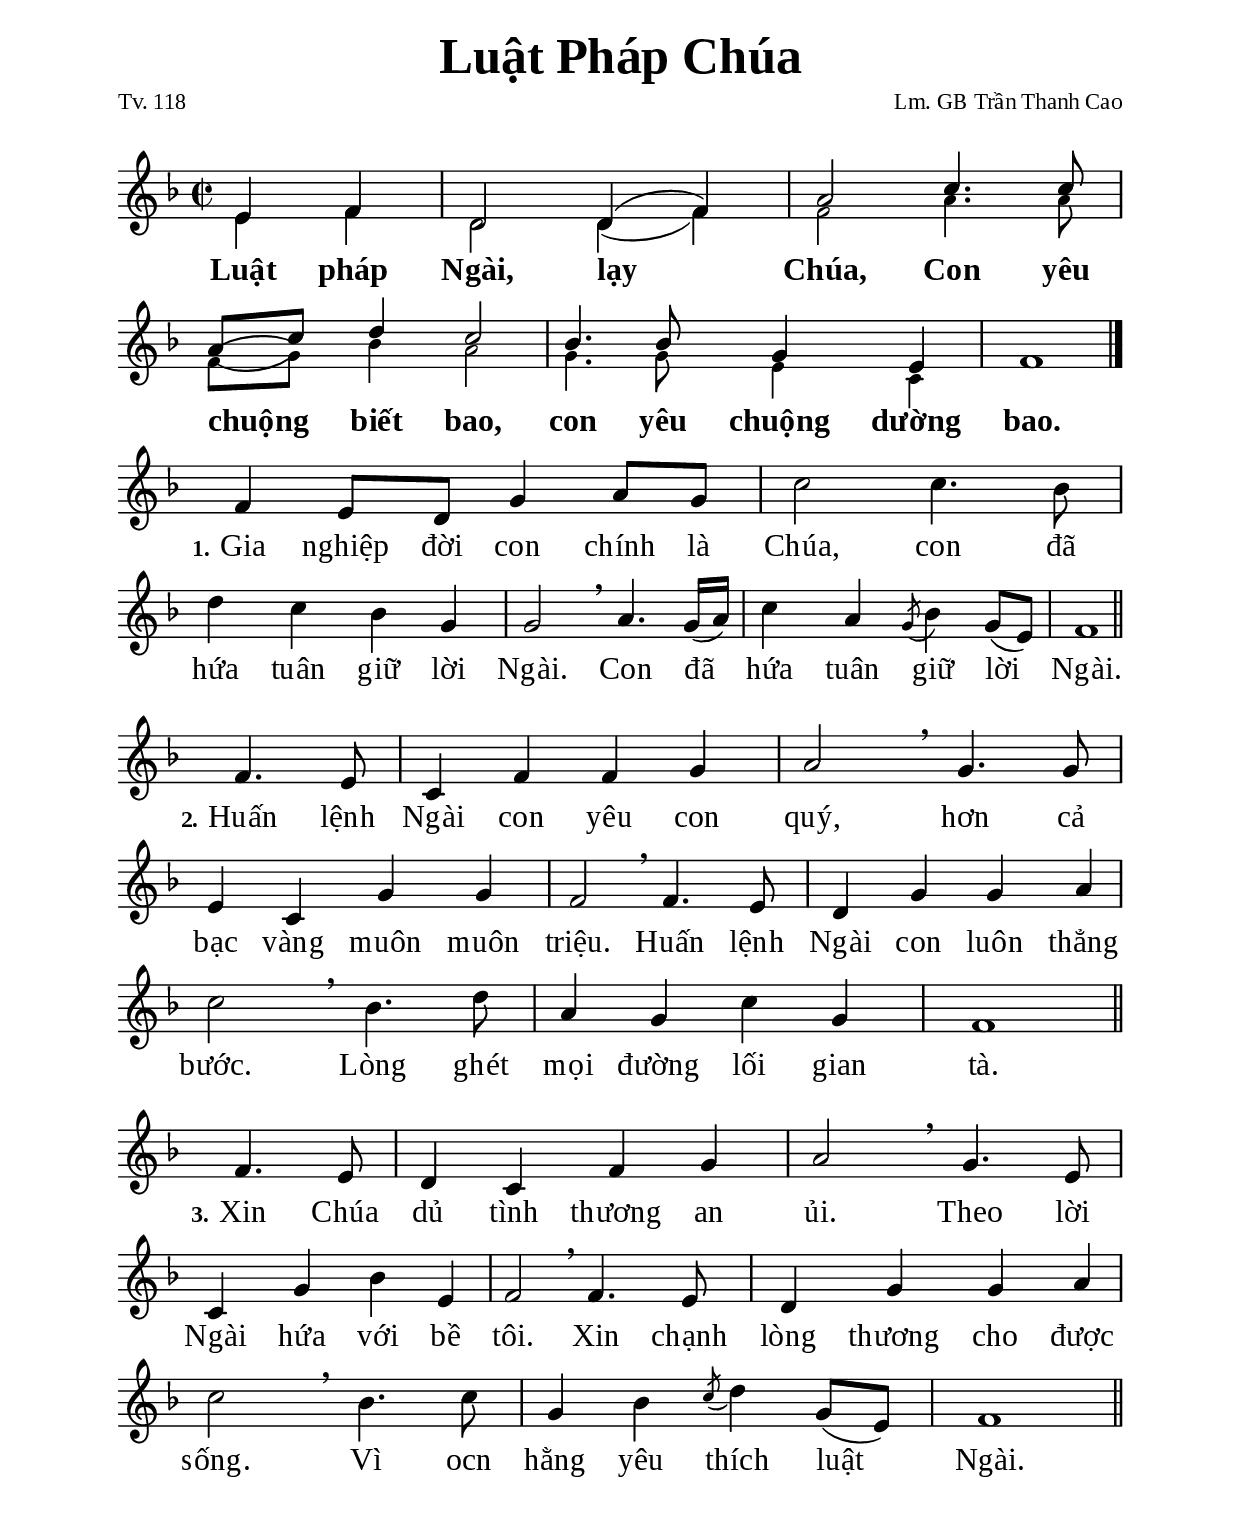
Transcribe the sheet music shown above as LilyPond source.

% Cài đặt chung
\version "2.20.0"
\include "english.ly"

\header {
  title = \markup { \fontsize #3 "Luật Pháp Chúa" }
  poet = "Tv. 118"
  composer = "Lm. GB Trần Thanh Cao"
  arranger = " "
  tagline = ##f
}

\paper {
  #(set-paper-size "a4")
  top-margin = 10\mm
  bottom-margin = 10\mm
  left-margin = 20\mm
  right-margin = 20\mm
  indent = #0
  #(define fonts
    (make-pango-font-tree
      "Liberation Serif"
      "Liberation Serif"
      "Liberation Serif"
      (/ 20 20)))
  page-count = #1
}

% Nhạc điệp khúc
nhacDiepKhucSop = \relative c' {
  \partial 2 e4 f |
  d2 d4 (f) |
  a2 c4. c8 |
  a _(c) d4 c2 |
  bf4. bf8 g4 e |
  f1 \bar "|."
}

nhacDiepKhucBas = \relative c' {
  \partial 2 e4 f |
  d2 d4 (f) |
  f2 a4. a8 |
  f ^(g) bf4 a2 |
  g4. g8 e4 c
}

% Nhạc phiên khúc
nhacPhienKhucMot = \relative c' {
  f4 e8 d g4 a8 g |
  c2 c4. bf8 |
  d4 c bf g |
  g2 \breathe a4. g16 (a) |
  c4 a \acciaccatura g8 bf4 g8 (e) |
  f1 \bar "||"
}

nhacPhienKhucHai = \relative c' {
  \partial 2 f4. e8 |
  c4 f f g |
  a2 \breathe g4. g8 |
  e4 c g' g |
  f2 \breathe f4. e8 |
  d4 g g a |
  c2 \breathe bf4. d8 |
  a4 g c g |
  f1 \bar "||"
}

nhacPhienKhucBa = \relative c' {
  \partial 2 f4. e8 |
  d4 c f g |
  a2 \breathe g4. e8 |
  c4 g' bf e, |
  f2 \breathe f4. e8 |
  d4 g g a |
  c2 \breathe bf4. c8 |
  g4 bf \acciaccatura c8 d4 g,8 (e) |
  f1 \bar "||"
}

% Lời điệp khúc
loiDiepKhuc = \lyricmode {
  Luật pháp Ngài, lạy Chúa,
  Con yêu chuộng biết bao,
  con yêu chuộng dường bao.
}

% Lời phiên khúc
loiPhienKhucMot = \lyricmode {
  \set stanza = #"1."
  Gia nghiệp đời con chính là Chúa,
  con đã hứa tuân giữ lời Ngài.
  Con đã hứa tuân giữ lời Ngài.
}

loiPhienKhucHai = \lyricmode {
  \set stanza = #"2."
  Huấn lệnh Ngài con yêu con quý,
  hơn cả bạc vàng muôn muôn triệu.
  Huấn lệnh Ngài con luôn thẳng bước.
  Lòng ghét mọi đường lối gian tà.
}

loiPhienKhucBa = \lyricmode {
  \set stanza = #"3."
  Xin Chúa dủ tình thương an ủi.
  Theo lời Ngài hứa với bề tôi.
  Xin chạnh lòng thương cho được sống.
  Vì ocn hằng yêu thích luật Ngài.
}


% Dàn trang
\score {
  \new ChoirStaff <<
    \new Staff = diepKhuc \with {
        \consists "Merge_rests_engraver"
        \magnifyStaff #(magstep +1)
      }
      <<
      \new Voice = beSop {
        \voiceOne \key f \major \time 2/2 \nhacDiepKhucSop
      }
      \new Voice = beBas {
        \override NoteHead.font-size = #-2
        \voiceTwo \key f \major \time 2/2 \nhacDiepKhucBas
      }
    >>
    \new Lyrics \lyricsto beSop \loiDiepKhuc
  >>
  \layout {
    \override Lyrics.LyricText.font-series = #'bold
    \override Lyrics.LyricText.font-size = #+3
    \override Lyrics.LyricSpace.minimum-distance = #4.0
    \override Score.BarNumber.break-visibility = ##(#f #f #f)
    \override Score.SpacingSpanner.uniform-stretching = ##t
  }
}

\score {
  \new ChoirStaff <<
    \new Staff = phienKhuc \with {
        \magnifyStaff #(magstep +1)
      }
      <<
      \new Voice = beSop {
        \key f \major \time 2/2 \nhacPhienKhucMot
      }
    >>
    \new Lyrics \lyricsto beSop \loiPhienKhucMot
  >>
  \layout {
    \override Staff.TimeSignature.transparent = ##t
    \override Lyrics.LyricText.font-size = #+3
    \override Lyrics.LyricSpace.minimum-distance = #3.0
    \override Score.BarNumber.break-visibility = ##(#f #f #f)
    \override Score.SpacingSpanner.uniform-stretching = ##t
  } 
}

\score {
  \new ChoirStaff <<
    \new Staff = phienKhuc \with {
        \magnifyStaff #(magstep +1)
      }
      <<
      \new Voice = beSop {
        \key f \major \time 2/2 \nhacPhienKhucHai
      }
    >>
    \new Lyrics \lyricsto beSop \loiPhienKhucHai
  >>
  \layout {
    \override Staff.TimeSignature.transparent = ##t
    \override Lyrics.LyricText.font-size = #+3
    \override Lyrics.LyricSpace.minimum-distance = #2.3
    \override Score.BarNumber.break-visibility = ##(#f #f #f)
    \override Score.SpacingSpanner.uniform-stretching = ##t
  } 
}

\score {
  \new ChoirStaff <<
    \new Staff = phienKhuc \with {
        \magnifyStaff #(magstep +1)
      }
      <<
      \new Voice = beSop {
        \key f \major \time 2/2 \nhacPhienKhucBa
      }
    >>
    \new Lyrics \lyricsto beSop \loiPhienKhucBa
  >>
  \layout {
    \override Staff.TimeSignature.transparent = ##t
    \override Lyrics.LyricText.font-size = #+3
    \override Lyrics.LyricSpace.minimum-distance = #3.0
    \override Score.BarNumber.break-visibility = ##(#f #f #f)
    \override Score.SpacingSpanner.uniform-stretching = ##t
  } 
}
